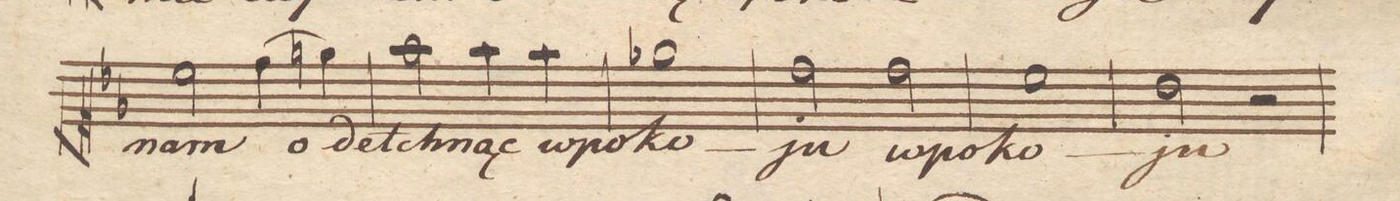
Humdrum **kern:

**kern	**text	**dynam
*I"Soprano.	*	*
*clefC1	*	*
*k[b-e-]	*	*
*met(c|)	*	*
*M2/2	*	*
2cc\	nam	.
(4dd\	o-	.
4een\)	.	.
=78	=78	=78
2ff\	-detch-	.
4ff\	-nąć	.
4ff\	w_po-	.
=79	=79	=79
1ee-X	-ko-	.
=80	=80	=80
2dd\	-ju	.
2dd\	w_po-	.
=81	=81	=81
1cc	-ko-	.
=82	=82	=82
2b-\	-ju	.
2r	.	.
=83	=83	=83
*-	*-	*-
